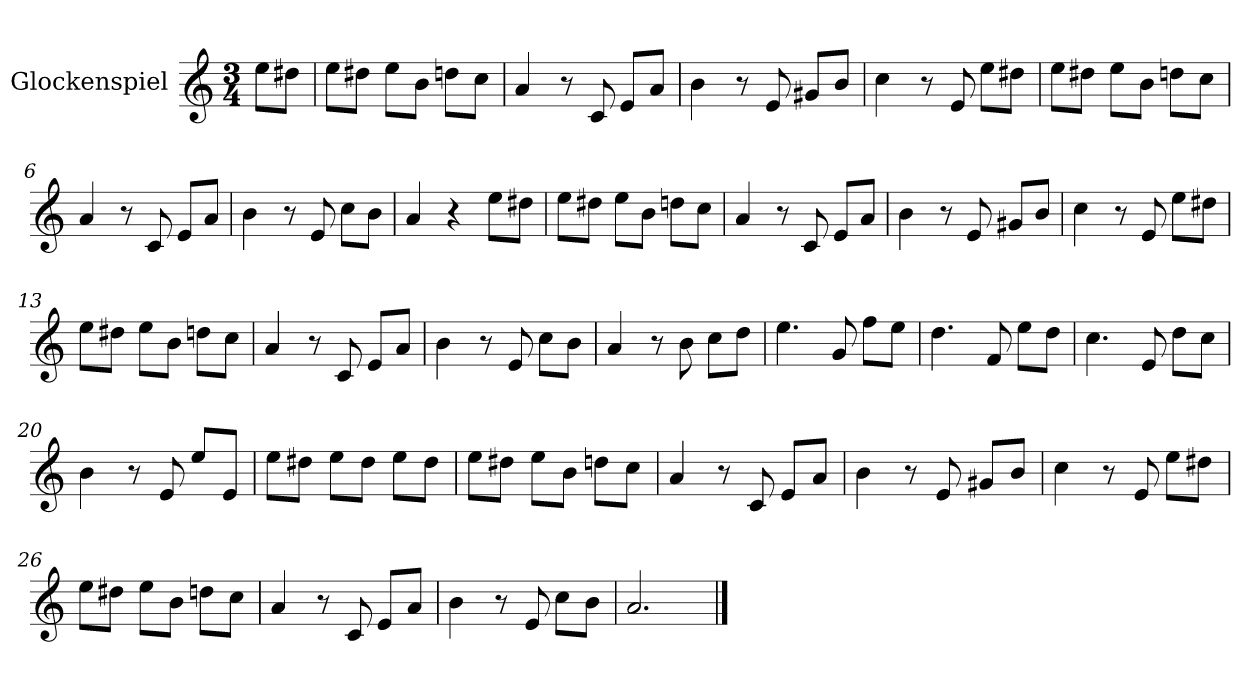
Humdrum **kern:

**kern
*part1
*staff1
*I"Glockenspiel
*I'Glock.
*clefG2
*ITrd-14c-24
*k[]
*M3/4
=
8eeee\L
8dddd#X\J
=1
8eeee\L
8dddd#X\J
8eeee\L
8bbb\J
8ddddn\L
8cccc\J
=2
4aaa/
8r
8ccc/
8eee/L
8aaa/J
=3
4bbb\
8r
8eee/
8ggg#X/L
8bbb/J
=4
4cccc\
8r
8eee/
8eeee\L
8dddd#X\J
=5
8eeee\L
8dddd#X\J
8eeee\L
8bbb\J
8ddddn\L
8cccc\J
=6
4aaa/
8r
8ccc/
8eee/L
8aaa/J
=7
4bbb\
8r
8eee/
8cccc\L
8bbb\J
!!LO:LB:g=z
=8
4aaa/
4r
8eeee\L
8dddd#X\J
=9
8eeee\L
8dddd#X\J
8eeee\L
8bbb\J
8ddddn\L
8cccc\J
=10
4aaa/
8r
8ccc/
8eee/L
8aaa/J
=11
4bbb\
8r
8eee/
8ggg#X/L
8bbb/J
=12
4cccc\
8r
8eee/
8eeee\L
8dddd#X\J
=13
8eeee\L
8dddd#X\J
8eeee\L
8bbb\J
8ddddn\L
8cccc\J
=14
4aaa/
8r
8ccc/
8eee/L
8aaa/J
=15
4bbb\
8r
8eee/
8cccc\L
8bbb\J
!!LO:LB:g=z
=16
4aaa/
8r
8bbb\
8cccc\L
8dddd\J
=17
4.eeee\
8ggg/
8ffff\L
8eeee\J
=18
4.dddd\
8fff/
8eeee\L
8dddd\J
=19
4.cccc\
8eee/
8dddd\L
8cccc\J
=20
4bbb\
8r
8eee/
8eeee/L
8eee/J
=21
8eeee\L
8dddd#X\J
8eeee\L
8dddd#\J
8eeee\L
8dddd#\J
=22
8eeee\L
8dddd#X\J
8eeee\L
8bbb\J
8ddddn\L
8cccc\J
=23
4aaa/
8r
8ccc/
8eee/L
8aaa/J
!!LO:LB:g=z
=24
4bbb\
8r
8eee/
8ggg#X/L
8bbb/J
=25
4cccc\
8r
8eee/
8eeee\L
8dddd#X\J
=26
8eeee\L
8dddd#X\J
8eeee\L
8bbb\J
8ddddn\L
8cccc\J
=27
4aaa/
8r
8ccc/
8eee/L
8aaa/J
=28
4bbb\
8r
8eee/
8cccc\L
8bbb\J
=29
2.aaa/
==
*-
